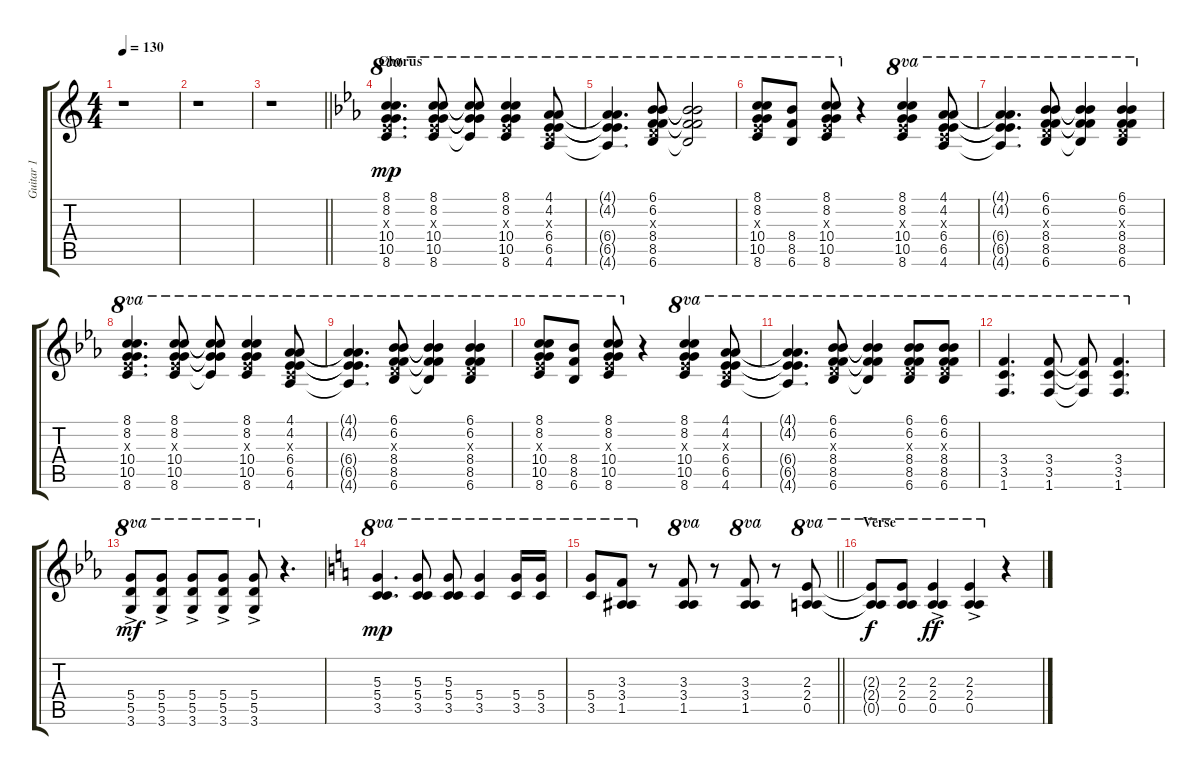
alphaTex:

\track ("Guitar 1" "Guitar 1") {instrument distortionguitar}
\staff {score tabs}
\tuning (E4 B3 G3 D4 A3 E3) {hide}
\ts (4 4)
\tempo 130
\clef g2
\ks c
r.1{dy ff} |
r.1 |
\barLineRight lightlight
r.1 |
\section ("" "Chorus")
\ks eb
(8.1 8.2 8.3{x} 10.4 10.5 8.6).4{d ot 8va dy mp} (8.1 8.2 8.3{x} 10.4 10.5 8.6).8{ot 8va} (8.1{t} 8.2{t} 10.4{t} 10.5{t} 8.6{t}).8{ot 8va} (8.1 8.2 8.3{x} 10.4 10.5 8.6).4{ot 8va} (4.1 4.2 5.3{x} 6.4 6.5 4.6).8{ot 8va} |
(4.1{t} 4.2{t} 6.4{t} 6.5{t} 4.6{t}).4{d ot 8va} (6.1 6.2 7.3{x} 8.4 8.5 6.6).8{ot 8va} (6.1{t} 6.2{t} 8.4{t} 8.5{t} 6.6{t}).2{ot 8va} |
(8.1 8.2 8.3{x} 10.4 10.5 8.6).8{ot 8va} (8.4 8.5 6.6).8{ot 8va} (8.1 8.2 8.3{x} 10.4 10.5 8.6).8{ot 8va} r.4 (8.1 8.2 8.3{x} 10.4 10.5 8.6).4{ot 8va} (4.1 4.2 5.3{x} 6.4 6.5 4.6).8{ot 8va} |
(4.1{t} 4.2{t} 6.4{t} 6.5{t} 4.6{t}).4{d ot 8va} (6.1 6.2 7.3{x} 8.4 8.5 6.6).8{ot 8va} (6.1{t} 6.2{t} 8.4{t} 8.5{t} 6.6{t}).4{ot 8va} (6.1 6.2 7.3{x} 8.4 8.5 6.6).4{ot 8va} |
(8.1 8.2 8.3{x} 10.4 10.5 8.6).4{d ot 8va} (8.1 8.2 8.3{x} 10.4 10.5 8.6).8{ot 8va} (8.1{t} 8.2{t} 10.4{t} 10.5{t} 8.6{t}).8{ot 8va} (8.1 8.2 8.3{x} 10.4 10.5 8.6).4{ot 8va} (4.1 4.2 5.3{x} 6.4 6.5 4.6).8{ot 8va} |
(4.1{t} 4.2{t} 6.4{t} 6.5{t} 4.6{t}).4{d ot 8va} (6.1 6.2 7.3{x} 8.4 8.5 6.6).8{ot 8va} (6.1{t} 6.2{t} 8.4{t} 8.5{t} 6.6{t}).4{ot 8va} (6.1 6.2 7.3{x} 8.4 8.5 6.6).4{ot 8va} |
(8.1 8.2 8.3{x} 10.4 10.5 8.6).8{ot 8va} (8.4 8.5 6.6).8{ot 8va} (8.1 8.2 8.3{x} 10.4 10.5 8.6).8{ot 8va} r.4 (8.1 8.2 8.3{x} 10.4 10.5 8.6).4{ot 8va} (4.1 4.2 5.3{x} 6.4 6.5 4.6).8{ot 8va} |
(4.1{t} 4.2{t} 6.4{t} 6.5{t} 4.6{t}).4{d ot 8va} (6.1 6.2 7.3{x} 8.4 8.5 6.6).8{ot 8va} (6.1{t} 6.2{t} 8.4{t} 8.5{t} 6.6{t}).4{ot 8va} (6.1 6.2 7.3{x} 8.4 8.5 6.6).8{ot 8va} (6.1 6.2 7.3{x} 8.4 8.5 6.6).8{ot 8va} |
(3.4 3.5 1.6).4{d ot 8va} (3.4 3.5 1.6).8{ot 8va} (3.4{t} 3.5{t} 1.6{t}).8{ot 8va} (3.4 3.5 1.6).4{d ot 8va} |
(5.4{ac} 5.5{ac} 3.6{ac}).8{ot 8va dy mf} (5.4{ac} 5.5{ac} 3.6{ac}).8{ot 8va} (5.4{ac} 5.5{ac} 3.6{ac}).8{ot 8va} (5.4{ac} 5.5{ac} 3.6{ac}).8{ot 8va} (5.4{ac} 5.5{ac} 3.6{ac}).8{ot 8va} r.4{d} |
\ks c
(5.3 5.4 3.5).4{d ot 8va dy mp} (5.3 5.4 3.5).8{ot 8va} (5.3 5.4 3.5).8{ot 8va} (5.4 3.5).4{ot 8va} (5.4 3.5).16{ot 8va} (5.4 3.5).16{ot 8va} |
\barLineRight lightlight
(5.4 3.5).8{ot 8va} (3.3 3.4 1.5).8{ot 8va} r.8 (3.3 3.4 1.5).8{ot 8va} r.8 (3.3 3.4 1.5).8{ot 8va} r.8 (2.3 2.4 0.5).8{ot 8va} |
\section ("" "Verse")
(2.3{t} 2.4{t} 0.5{t}).8{ot 8va dy f} (2.3 2.4 0.5).8{ot 8va} (2.3{ac} 2.4{ac} 0.5{ac}).4{ot 8va dy ff} (2.3{ac} 2.4{ac} 0.5{ac}).4{ot 8va} r.4
